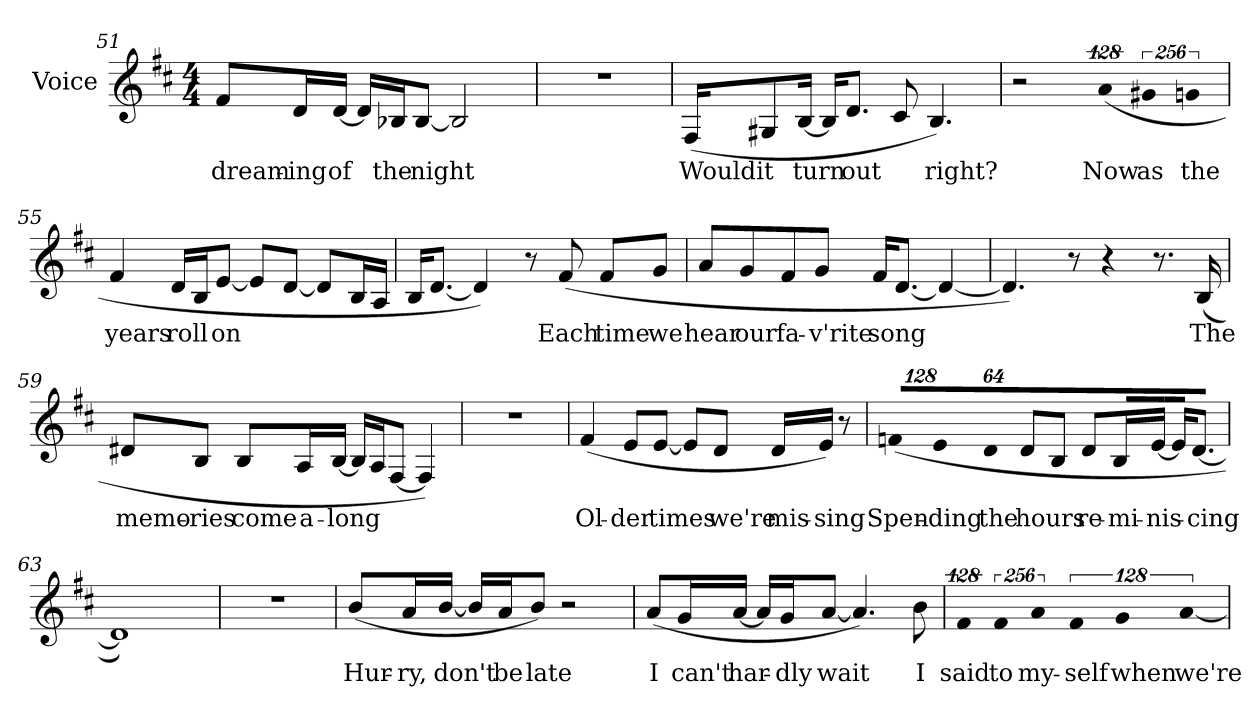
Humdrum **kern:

**kern	**text
*part1	*part1
*staff1	*staff1
*I"Voice	*
*I'Voice	*
*clefG2	*
*k[f#c#]	*
*D:	*
*M4/4	*
=51	=51
!	!LO:LY:b:color=#000000
8f#i/L	dream-
!	!LO:LY:b:color=#000000
16di/L	-ing
!	!LO:LY:b:color=#000000
[16di/JJ	of
16di/LL]	.
!	!LO:LY:b:color=#000000
16B-Xi/J	the
!	!LO:LY:b:color=#000000
[8B-i/J	night
2B-i/]	.
=52	=52
1r	.
!!LO:LB:g=z
=53	=53
!	!LO:LY:b:color=#000000
(16F#i/KL	Would
!	!LO:LY:b:color=#000000
8G#Xi/	it
!	!LO:LY:b:color=#000000
[16Bi/Jk	turn
16Bi/KL]	.
!	!LO:LY:b:color=#000000
8.di/J	out
8c#i/	.
!	!LO:LY:b:color=#000000
4.Bi/)	right?
=54	=54
2r	.
!LO:N:vis=4	!
!	!LO:LY:b:color=#000000
(512%85ai/	Now
!LO:N:vis=4	!
!	!LO:LY:b:color=#000000
1024%171g#Xi/	as
!LO:N:vis=4	!
!	!LO:LY:b:color=#000000
1024%171gni/	the
=55	=55
!	!LO:LY:b:color=#000000
4f#i/	years
!	!LO:LY:b:color=#000000
16di/LL	roll
16Bi/J	.
!	!LO:LY:b:color=#000000
[8ei/J	on
8ei/L]	.
[8di/J	.
8di/L]	.
16Bi/L	.
16Ai/JJ	.
=56	=56
16Bi/KL	.
[8.di/J	.
4di/])	.
8r	.
!	!LO:LY:b:color=#000000
(8f#i/	Each
!	!LO:LY:b:color=#000000
8f#i/L	time
!	!LO:LY:b:color=#000000
8gi/J	we
!!LO:LB:g=z
=57	=57
!	!LO:LY:b:color=#000000
8ai/L	hear
!	!LO:LY:b:color=#000000
8gi/	our
!	!LO:LY:b:color=#000000
8f#i/	fa-
!	!LO:LY:b:color=#000000
8gi/J	-v'rite
!	!LO:LY:b:color=#000000
16f#i/KL	song
[8.di/J	.
4di/_	.
=58	=58
4.di/])	.
8r	.
4r	.
8.r	.
!	!LO:LY:b:color=#000000
(16Bi/	The
=59	=59
!	!LO:LY:b:color=#000000
8d#Xi/L	memo-
!	!LO:LY:b:color=#000000
8Bi/J	-ries
!	!LO:LY:b:color=#000000
8Bi/L	come
!	!LO:LY:b:color=#000000
16Ai/L	a-
!	!LO:LY:b:color=#000000
[16Bi/JJ	-long
16Bi/LL]	.
16Ai/J	.
[8F#i/J	.
4F#i/])	.
=60	=60
1r	.
!!LO:LB:g=z
=61	=61
!	!LO:LY:b:color=#000000
(4f#i/	Ol-
!	!LO:LY:b:color=#000000
8ei/L	-der
!	!LO:LY:b:color=#000000
[8ei/J	times
8ei/L]	.
!	!LO:LY:b:color=#000000
8di/J	we're
!	!LO:LY:b:color=#000000
16di/LL	mis-
!	!LO:LY:b:color=#000000
16ei/JJ)	-sing
8r	.
=62	=62
*Xbrackettup	*
!LO:N:vis=8	!
!	!LO:LY:b:color=#000000
(1024%85fni/L	Spen-
!LO:N:vis=8	!
!	!LO:LY:b:color=#000000
1024%85ei/	-ding
!LO:N:vis=8	!
!	!LO:LY:b:color=#000000
512%43di/J	the
!	!LO:LY:b:color=#000000
8di/L	hours
8Bi/J	.
!	!LO:LY:b:color=#000000
8di/L	re-
!	!LO:LY:b:color=#000000
16Bi/L	-mi-
!	!LO:LY:b:color=#000000
[16ei/JJ	-nis-
16ei/KL]	.
!	!LO:LY:b:color=#000000
[8.di/J	-cing
=63	=63
1di])	.
=64	=64
1r	.
!!LO:LB:g=z
=65	=65
!	!LO:LY:b:color=#000000
(8bi/L	Hur-
!	!LO:LY:b:color=#000000
16ai/L	-ry,
!	!LO:LY:b:color=#000000
[16bi/JJ	don't
16bi/LL]	.
!	!LO:LY:b:color=#000000
16ai/J	be
!	!LO:LY:b:color=#000000
8bi/J)	late
2r	.
=66	=66
!	!LO:LY:b:color=#000000
(8ai/L	I
!	!LO:LY:b:color=#000000
16gi/L	can't
!	!LO:LY:b:color=#000000
[16ai/JJ	har-
16ai/LL]	.
!	!LO:LY:b:color=#000000
16gi/J	-dly
!	!LO:LY:b:color=#000000
[8ai/J	wait
4.ai/])	.
!	!LO:LY:b:color=#000000
8bi\	I
=67	=67
*brackettup	*
!LO:N:vis=4	!
!	!LO:LY:b:color=#000000
512%85f#i/	said
!LO:N:vis=4	!
!	!LO:LY:b:color=#000000
1024%171f#i/	to
!LO:N:vis=4	!
!	!LO:LY:b:color=#000000
1024%171ai/	my-
!LO:N:vis=4	!
!	!LO:LY:b:color=#000000
512%85f#i/	-self
!LO:N:vis=4	!
!	!LO:LY:b:color=#000000
1024%171gi/	when
!LO:N:vis=4	!
!	!LO:LY:b:color=#000000
[1024%171ai/	we're
=	=
*-	*-
